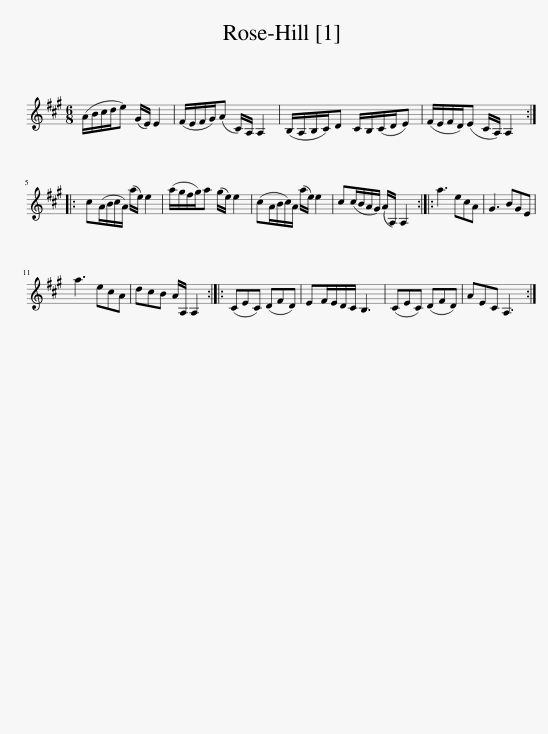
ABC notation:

X:1
L:1/8
M:6/8
I:linebreak $
K:A
V:1 treble
V:1
 (A/B/c/d/e) (G/E/) E2 | (F/E/F/G/)(A C/)A,/ A,2 | (B,/A,/B,/C/)D C/B,/(C/D/E) | (F/E/F/D/)(E C/A,/) A,2 ::$ c(A/B/c/A/) (a/e/) e2 | %5
 (a/g/f/g/)a (g/e/) e2 | (cA/B/c/)A/ (a/e/) e2 | c(c/B/A/G/) (A/A,/) A,2 :: a3 ecA | G3 BGE |$ %10
 a3 ecA | dcB A/A,/ A,2 :: (CEC) (DFD) | EF/E/D/C/ B,3 | (CEC) (DFD) | %15
 AEC A,3 :| %16
